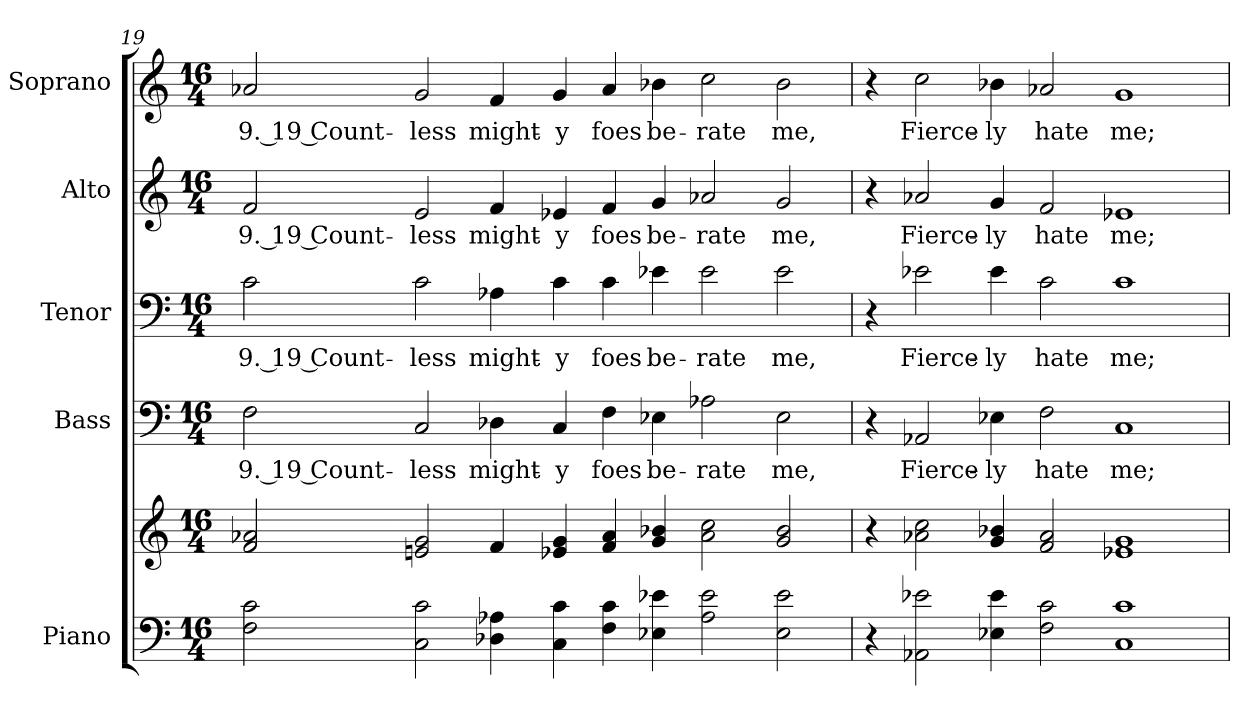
**kern	**kern	**kern	**text	**kern	**text	**kern	**text	**kern	**text
*part5	*part5	*part4	*part4	*part3	*part3	*part2	*part2	*part1	*part1
*staff6	*staff5	*staff4	*staff4	*staff3	*staff3	*staff2	*staff2	*staff1	*staff1
*I"Piano	*	*I"Bass	*	*I"Tenor	*	*I"Alto	*	*I"Soprano	*
*I'Pno.	*	*I'B.	*	*I'T.	*	*I'A.	*	*I'S.	*
!!LO:PB:g=z
*clefF4	*clefG2	*clefF4	*	*clefF4	*	*clefG2	*	*clefG2	*
*k[]	*k[]	*k[]	*	*k[]	*	*k[]	*	*k[]	*
*C:	*C:	*C:	*	*C:	*	*C:	*	*C:	*
*M16/4	*M16/4	*M16/4	*	*M16/4	*	*M16/4	*	*M16/4	*
=19	=19	=19	=19	=19	=19	=19	=19	=19	=19
!	!	!	!LO:LY:b:color=#000000	!	!	!	!	!	!
!	!	!	!	!	!LO:LY:b:color=#000000	!	!	!	!
!	!	!	!	!	!	!	!LO:LY:b:color=#000000	!	!
!	!	!	!	!	!	!	!	!	!LO:LY:b:color=#000000
2Fi\ 2ci	2fi/ 2a-Xi	2Fi\	9. 19 Count-	2ci\	9. 19 Count-	2fi/	9. 19 Count-	2a-Xi/	9. 19 Count-
!	!	!	!LO:LY:b:color=#000000	!	!	!	!	!	!
!	!	!	!	!	!LO:LY:b:color=#000000	!	!	!	!
!	!	!	!	!	!	!	!LO:LY:b:color=#000000	!	!
!	!	!	!	!	!	!	!	!	!LO:LY:b:color=#000000
2Ci\ 2ci	2eni/ 2gi	2Ci/	-less	2ci\	-less	2ei/	-less	2gi/	-less
!	!	!	!LO:LY:b:color=#000000	!	!	!	!	!	!
!	!	!	!	!	!LO:LY:b:color=#000000	!	!	!	!
!	!	!	!	!	!	!	!LO:LY:b:color=#000000	!	!
!	!	!	!	!	!	!	!	!	!LO:LY:b:color=#000000
4D-Xi\ 4A-Xi	4fi/	4D-Xi\	might-	4A-Xi\	might-	4fi/	might-	4fi/	might-
!	!	!	!LO:LY:b:color=#000000	!	!	!	!	!	!
!	!	!	!	!	!LO:LY:b:color=#000000	!	!	!	!
!	!	!	!	!	!	!	!LO:LY:b:color=#000000	!	!
!	!	!	!	!	!	!	!	!	!LO:LY:b:color=#000000
4Ci\ 4ci	4e-Xi/ 4gi	4Ci/	-y	4ci\	-y	4e-Xi/	-y	4gi/	-y
!	!	!	!LO:LY:b:color=#000000	!	!	!	!	!	!
!	!	!	!	!	!LO:LY:b:color=#000000	!	!	!	!
!	!	!	!	!	!	!	!LO:LY:b:color=#000000	!	!
!	!	!	!	!	!	!	!	!	!LO:LY:b:color=#000000
4Fi\ 4ci	4fi/ 4a-i	4Fi\	foes	4ci\	foes	4fi/	foes	4a-i/	foes
!	!	!	!LO:LY:b:color=#000000	!	!	!	!	!	!
!	!	!	!	!	!LO:LY:b:color=#000000	!	!	!	!
!	!	!	!	!	!	!	!LO:LY:b:color=#000000	!	!
!	!	!	!	!	!	!	!	!	!LO:LY:b:color=#000000
4E-Xi\ 4e-Xi	4gi/ 4b-Xi	4E-Xi\	be-	4e-Xi\	be-	4gi/	be-	4b-Xi\	be-
!	!	!	!LO:LY:b:color=#000000	!	!	!	!	!	!
!	!	!	!	!	!LO:LY:b:color=#000000	!	!	!	!
!	!	!	!	!	!	!	!LO:LY:b:color=#000000	!	!
!	!	!	!	!	!	!	!	!	!LO:LY:b:color=#000000
2A-i\ 2e-i	2a-i\ 2cci	2A-Xi\	-rate	2e-i\	-rate	2a-Xi/	-rate	2cci\	-rate
!	!	!	!LO:LY:b:color=#000000	!	!	!	!	!	!
!	!	!	!	!	!LO:LY:b:color=#000000	!	!	!	!
!	!	!	!	!	!	!	!LO:LY:b:color=#000000	!	!
!	!	!	!	!	!	!	!	!	!LO:LY:b:color=#000000
2E-i\ 2e-i	2gi/ 2b-i	2E-i\	me,	2e-i\	me,	2gi/	me,	2b-i\	me,
=20	=20	=20	=20	=20	=20	=20	=20	=20	=20
4r	4r	4r	.	4r	.	4r	.	4r	.
!	!	!	!LO:LY:b:color=#000000	!	!	!	!	!	!
!	!	!	!	!	!LO:LY:b:color=#000000	!	!	!	!
!	!	!	!	!	!	!	!LO:LY:b:color=#000000	!	!
!	!	!	!	!	!	!	!	!	!LO:LY:b:color=#000000
2AA-Xi\ 2e-Xi	2a-Xi\ 2cci	2AA-Xi/	Fierce-	2e-Xi\	Fierce-	2a-Xi/	Fierce-	2cci\	Fierce-
!	!	!	!LO:LY:b:color=#000000	!	!	!	!	!	!
!	!	!	!	!	!LO:LY:b:color=#000000	!	!	!	!
!	!	!	!	!	!	!	!LO:LY:b:color=#000000	!	!
!	!	!	!	!	!	!	!	!	!LO:LY:b:color=#000000
4E-Xi\ 4e-i	4gi/ 4b-Xi	4E-Xi\	-ly	4e-i\	-ly	4gi/	-ly	4b-Xi\	-ly
!	!	!	!LO:LY:b:color=#000000	!	!	!	!	!	!
!	!	!	!	!	!LO:LY:b:color=#000000	!	!	!	!
!	!	!	!	!	!	!	!LO:LY:b:color=#000000	!	!
!	!	!	!	!	!	!	!	!	!LO:LY:b:color=#000000
2Fi\ 2ci	2fi/ 2a-i	2Fi\	hate	2ci\	hate	2fi/	hate	2a-Xi/	hate
!	!	!	!LO:LY:b:color=#000000	!	!	!	!	!	!
!	!	!	!	!	!LO:LY:b:color=#000000	!	!	!	!
!	!	!	!	!	!	!	!LO:LY:b:color=#000000	!	!
!	!	!	!	!	!	!	!	!	!LO:LY:b:color=#000000
1Ci 1ci	1e-Xi 1gi	1Ci	me;	1ci	me;	1e-Xi	me;	1gi	me;
=	=	=	=	=	=	=	=	=	=
*-	*-	*-	*-	*-	*-	*-	*-	*-	*-
